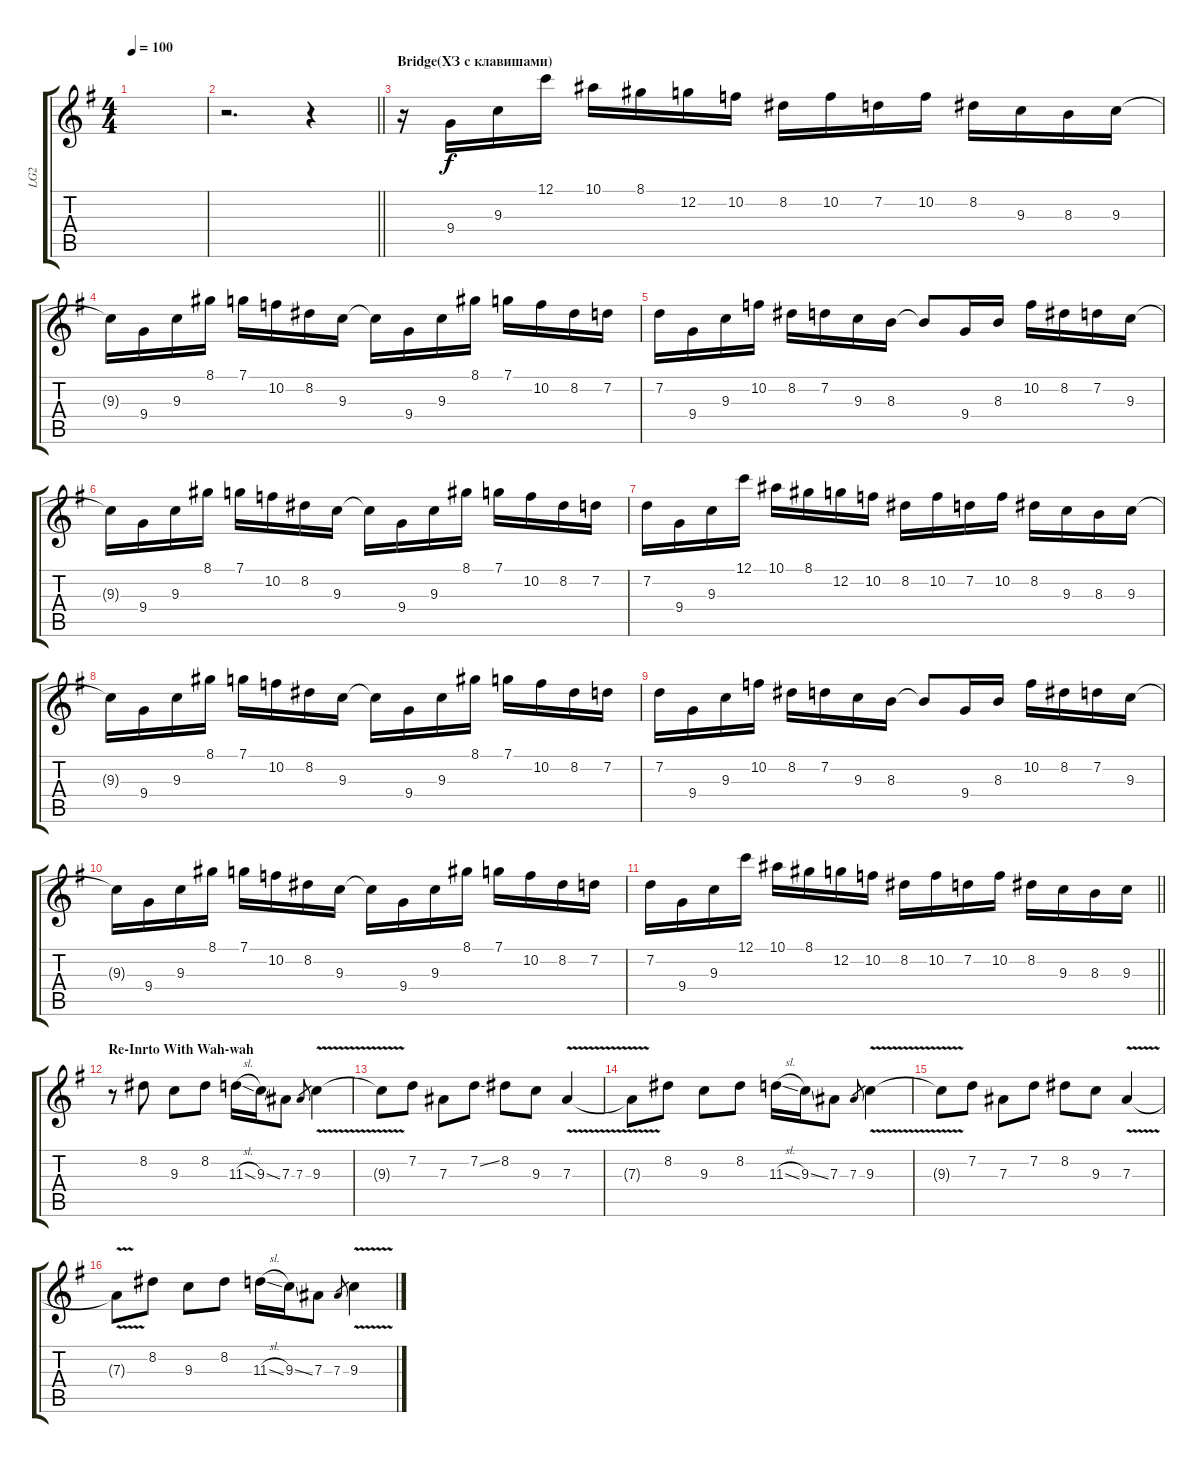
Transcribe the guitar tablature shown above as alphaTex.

\track ("LG2" "LG2") {instrument distortionguitar}
\staff {score tabs}
\tuning (C4 G3 Eb3 Bb2 F2 C2) {hide}
\ts (4 4)
\tempo 100
\clef g2
\ks eminor
|
\barLineRight lightlight
r.2{d} r.4 |
\section ("" "Bridge(ХЗ с клавишами)")
r.16 9.4.16{balance 16} 9.3.16 12.1.16 10.1.16 8.1.16 12.2.16 10.2.16 8.2.16 10.2.16 7.2.16 10.2.16 8.2.16 9.3.16 8.3.16 9.3.16 |
9.3{t}.16 9.4.16 9.3.16 8.1.16 7.1.16 10.2.16 8.2.16 9.3.16 9.3{t}.16 9.4.16 9.3.16 8.1.16 7.1.16 10.2.16 8.2.16 7.2.16 |
7.2.16 9.4.16 9.3.16 10.2.16 8.2.16 7.2.16 9.3.16 8.3.16 8.3{t}.8 9.4.16 8.3.16 10.2.16 8.2.16 7.2.16 9.3.16 |
9.3{t}.16 9.4.16 9.3.16 8.1.16 7.1.16 10.2.16 8.2.16 9.3.16 9.3{t}.16 9.4.16 9.3.16 8.1.16 7.1.16 10.2.16 8.2.16 7.2.16 |
7.2.16 9.4.16 9.3.16 12.1.16 10.1.16 8.1.16 12.2.16 10.2.16 8.2.16 10.2.16 7.2.16 10.2.16 8.2.16 9.3.16 8.3.16 9.3.16 |
9.3{t}.16 9.4.16 9.3.16 8.1.16 7.1.16 10.2.16 8.2.16 9.3.16 9.3{t}.16 9.4.16 9.3.16 8.1.16 7.1.16 10.2.16 8.2.16 7.2.16 |
7.2.16 9.4.16 9.3.16 10.2.16 8.2.16 7.2.16 9.3.16 8.3.16 8.3{t}.8 9.4.16 8.3.16 10.2.16 8.2.16 7.2.16 9.3.16 |
9.3{t}.16 9.4.16 9.3.16 8.1.16 7.1.16 10.2.16 8.2.16 9.3.16 9.3{t}.16 9.4.16 9.3.16 8.1.16 7.1.16 10.2.16 8.2.16 7.2.16 |
\barLineRight lightlight
7.2.16 9.4.16 9.3.16 12.1.16 10.1.16 8.1.16 12.2.16 10.2.16 8.2.16 10.2.16 7.2.16 10.2.16 8.2.16 9.3.16 8.3.16 9.3.16 |
\section ("" "Re-Inrto With Wah-wah")
r.8 8.2.8 9.3.8 8.2.8 11.3{sl}.16 9.3{ss}.16 7.3.8 7.3.8{gr} 9.3{v}.4 |
9.3{t}.8 7.2.8 7.3.8 7.2{ss}.8 8.2.8 9.3.8 7.3{v}.4 |
7.3{t}.8 8.2.8 9.3.8 8.2.8 11.3{sl}.16 9.3{ss}.16 7.3.8 7.3.8{gr} 9.3{v}.4 |
9.3{t}.8 7.2.8 7.3.8 7.2.8 8.2.8 9.3.8 7.3{v}.4 |
7.3{t}.8 8.2.8 9.3.8 8.2.8 11.3{sl}.16 9.3{ss}.16 7.3.8 7.3.8{gr} 9.3{v}.4
